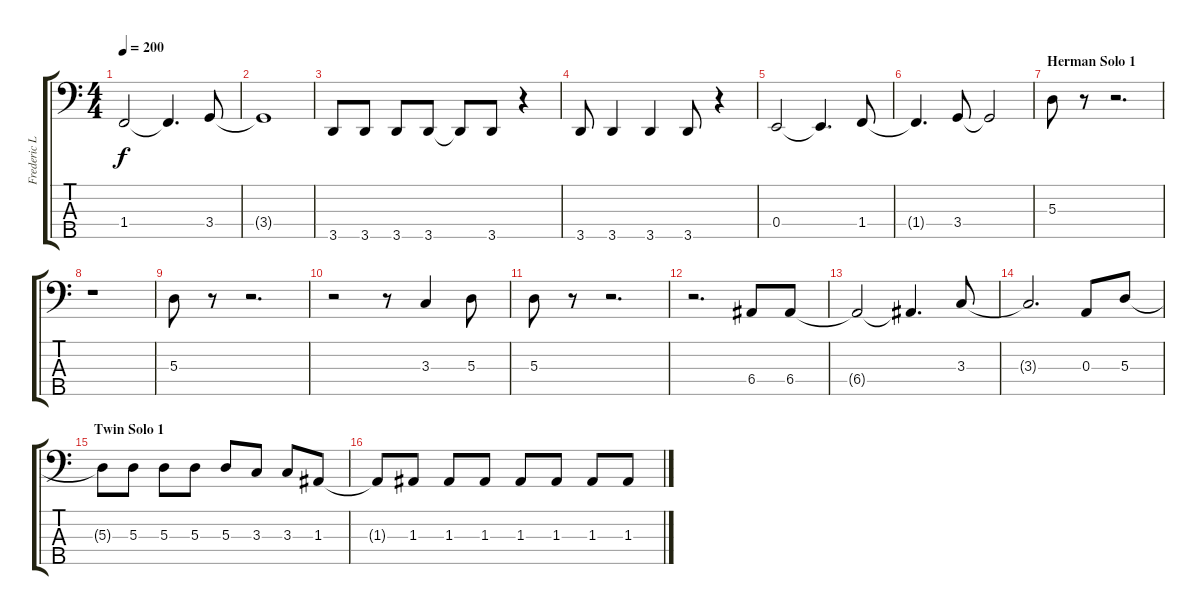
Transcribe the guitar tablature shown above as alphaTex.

\track ("Frederic Leclercq | Bass" "Frederic L") {instrument electricbassfinger}
\staff {score tabs}
\tuning (G2 D2 A1 E1 B0) {hide}
\ts (4 4)
\tempo 200
\clef f4
\ks c
1.4.2{dy f} 1.4{t}.4{d} 3.4.8 |
3.4{t}.1 |
3.5.8 3.5.8 3.5.8 3.5.8 3.5{t}.8 3.5.8 r.4 |
3.5.8 3.5.4 3.5.4 3.5.8 r.4 |
0.4.2 0.4{t}.4{d} 1.4.8 |
1.4{t}.4{d} 3.4.8 3.4{t}.2 |
\section ("" "Herman Solo 1")
5.3.8 r.8 r.2{d} |
r.1 |
5.3.8 r.8 r.2{d} |
r.2 r.8 3.3.4 5.3.8 |
5.3.8 r.8 r.2{d} |
r.2{d} 6.4.8 6.4.8 |
6.4{t}.2 6.4{t}.4{d} 3.3.8 |
3.3{t}.2{d} 0.3.8 5.3.8 |
\section ("" "Twin Solo 1")
5.3{t}.8 5.3.8 5.3.8 5.3.8 5.3.8 3.3.8 3.3.8 1.3.8 |
1.3{t}.8 1.3.8 1.3.8 1.3.8 1.3.8 1.3.8 1.3.8 1.3.8
